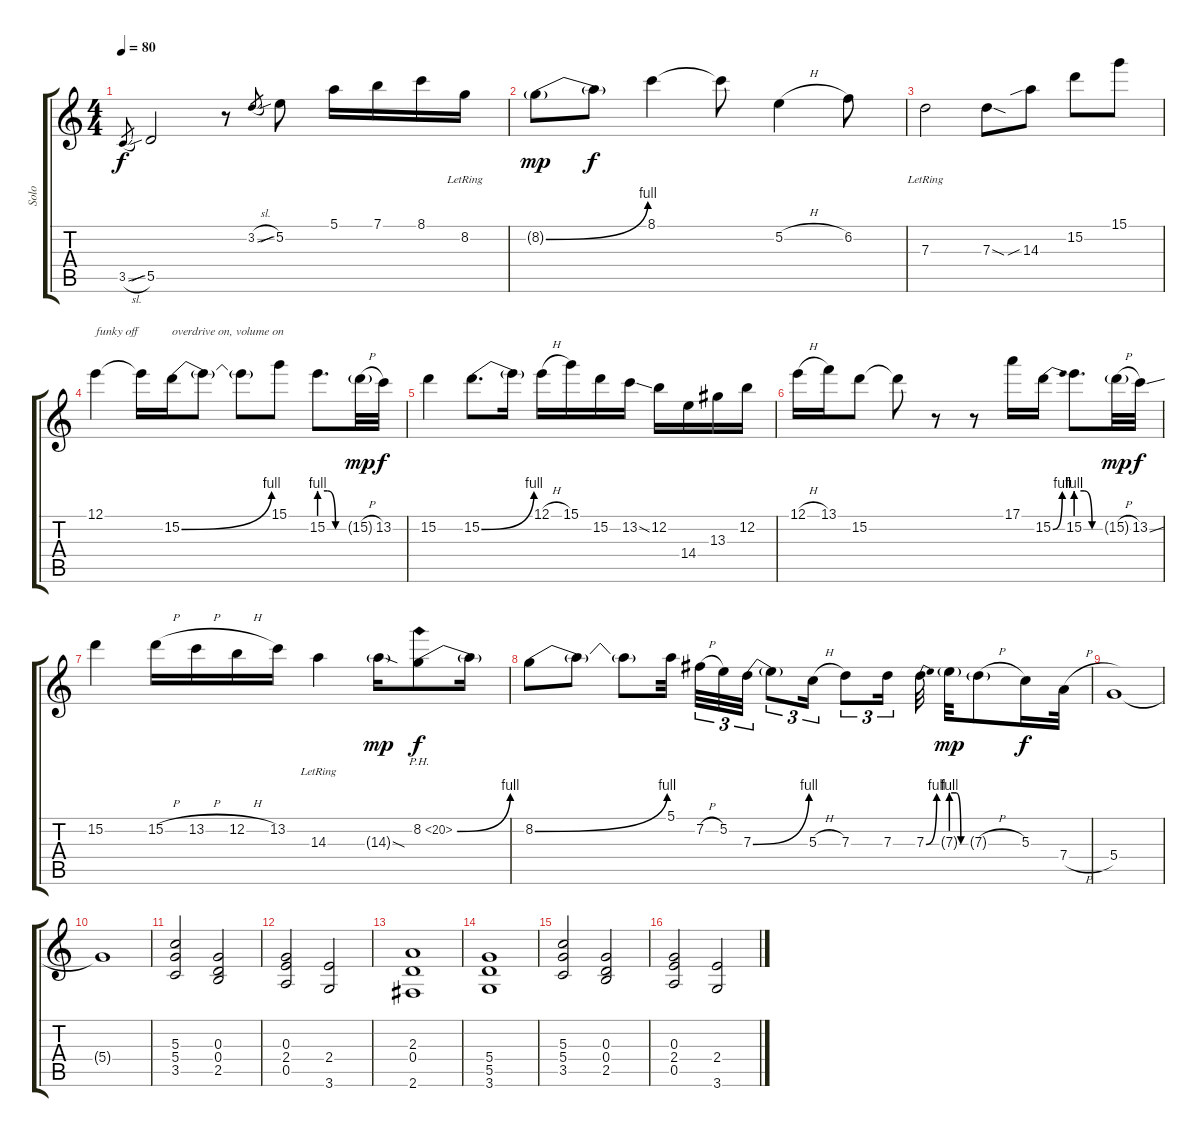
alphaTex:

\track ("Solo" "Solo") {instrument overdrivenguitar}
\staff {score tabs}
\tuning (E4 B3 G3 D3 A2 E2) {hide}
\ts (4 4)
\tempo 80
\clef g2
\ks c
3.5{sl}.8{gr dy f} 5.5{sib}.2 r.8 3.2{sl}.8{gr} 5.2{sib}.8 5.1.16 7.1.16 8.1.16 8.2{lr}.16 |
8.2{be (bend 0 0 60 4) g}.8{dy mp} 8.2{t}.8{dy f} 8.1.4 8.1{t}.8 5.2{h}.4 6.2.8 |
7.3{lr}.2 7.3{sod}.8 14.3{sib}.8 15.2.8 15.1.8 |
12.1.4{txt "funky off"} 12.1{t}.16 15.2{be (bend 0 0 60 4)}.16{txt "overdrive on, volume on" volume 15} 15.2{t}.8 15.2{t}.8 15.1.8 15.2{be (custom 0 4 20 4 40 0 60 0)}.8{d} 15.2{h g}.32{dy mp} 13.2.32{dy f} |
15.2.4 15.2{be (bend 0 0 60 4)}.8{d} 15.2{t}.16 12.1{h}.16 15.1.16 15.2.16 13.2{ss}.16 12.2.16 14.4.16 13.3.16 12.2.16 |
12.1{h}.16 13.1.16 15.2.8 15.2{t}.8 r.8 r.8 17.1.16 15.2{be (bend 0 0 60 4)}.16 15.2{be (custom 0 4 20 4 40 0 60 0)}.8{d} 15.2{h g}.32{dy mp} 13.2{ss}.32{dy f} |
15.2.4 15.2{h}.16 13.2{h}.16 12.2{h}.16 13.2.16 14.3{lr}.4 14.3{sod g}.16{dy mp} 8.2{be (bend 0 0 60 4) ph 12}.8{dy f} 8.2{t}.16 |
8.2{be (bend 0 0 60 4)}.8 8.2{t}.8 8.2{t}.8 5.1.32{beam splitsecondary} 7.2{h}.32{tu (3 2)} 5.2.32{tu (3 2)} 7.3{be (bend 0 0 60 4)}.32{tu (3 2)} 7.3{t}.8{tu (3 2)} 5.3{h}.16{tu (3 2)} 7.3.8{tu (3 2)} 7.3.16{tu (3 2)} 7.3{be (bend 0 0 60 4)}.32 7.3{be (custom 0 4 20 4 40 0 60 0) g}.32{dy mp} 7.3{h g}.8 5.3.16{dy f} 7.4{h}.32 |
5.4.1 |
5.4{t}.1{volume 11} |
(5.3 5.4 3.5).2 (0.3 0.4 2.5).2 |
(0.3 2.4 0.5).2 (2.4 3.6).2 |
(2.3 0.4 2.6).1 |
(5.4 5.5 3.6).1 |
(5.3 5.4 3.5).2 (0.3 0.4 2.5).2 |
(0.3 2.4 0.5).2 (2.4 3.6).2
